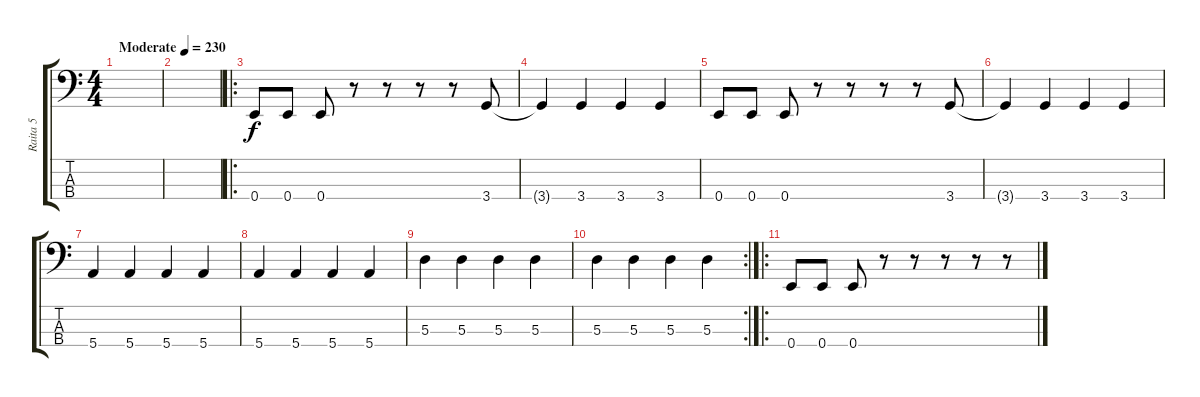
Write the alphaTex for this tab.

\track ("Raita 5" "Raita 5") {instrument electricbassfinger}
\staff {score tabs}
\tuning (G2 D2 A1 E1) {hide}
\ts (4 4)
\tempo (230 "Moderate")
\clef f4
\ks c
|
|
\ro
0.4.8 0.4.8 0.4.8 r.8 r.8 r.8 r.8 3.4.8 |
3.4{t}.4 3.4.4 3.4.4 3.4.4 |
0.4.8 0.4.8 0.4.8 r.8 r.8 r.8 r.8 3.4.8 |
3.4{t}.4 3.4.4 3.4.4 3.4.4 |
5.4.4 5.4.4 5.4.4 5.4.4 |
5.4.4 5.4.4 5.4.4 5.4.4 |
5.3.4 5.3.4 5.3.4 5.3.4 |
\rc 2
5.3.4 5.3.4 5.3.4 5.3.4 |
\ro
0.4.8 0.4.8 0.4.8 r.8 r.8 r.8 r.8 r.8
